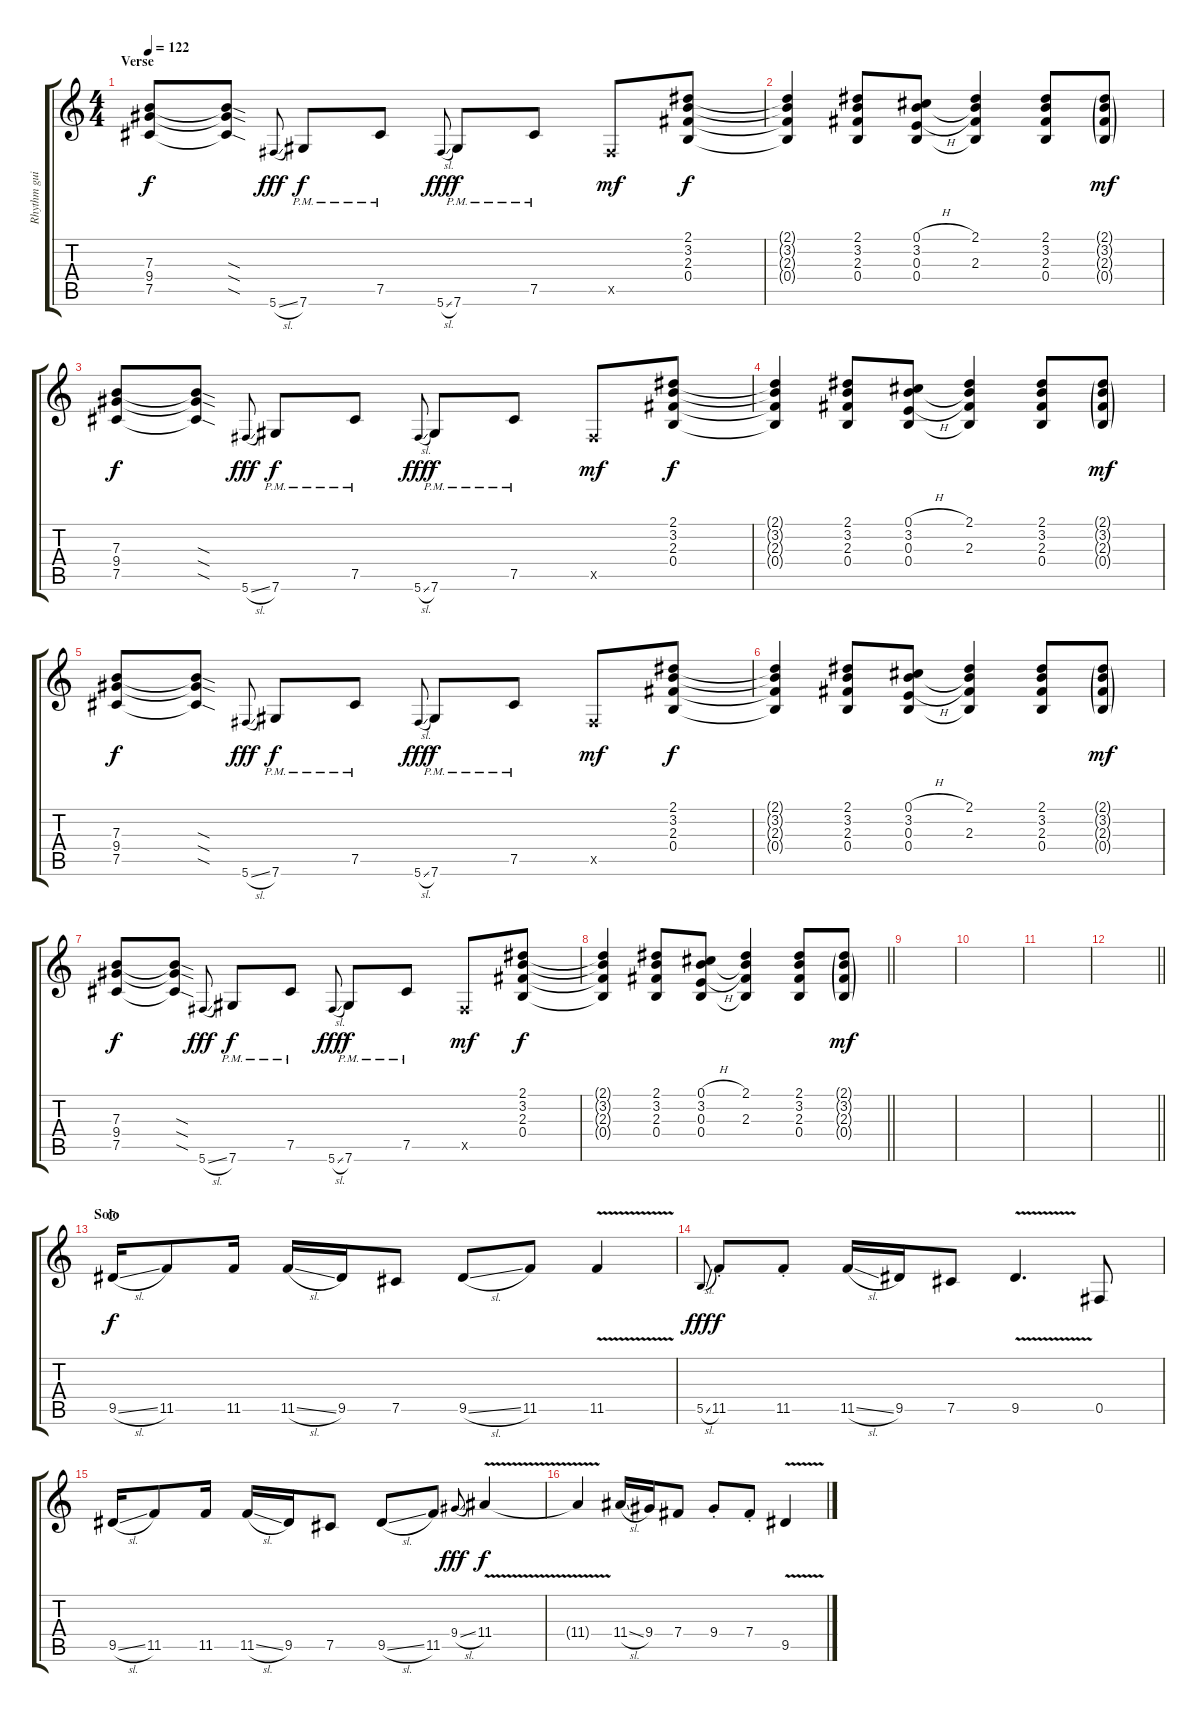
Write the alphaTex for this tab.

\track ("Rhythm guitar 2" "Rhythm gui") {instrument overdrivenguitar}
\staff {score tabs}
\tuning (Db4 Ab3 E3 B2 Gb2 Db2) {hide}
\ts (4 4)
\section ("" "Verse")
\tempo 122
\clef g2
\ks c
(7.3 9.4 7.5).8{dy f} (7.3{sod t} 9.4{sod t} 7.5{sod t}).8 5.6{sl}.8{gr onbeat dy fff} 7.6{pm}.8{dy f} 7.5{pm}.8 5.6{sl}.8{gr onbeat dy fff} 7.6{pm}.8{dy f} 7.5{pm}.8 0.5{x}.8{dy mf} (2.1 3.2 2.3 0.4).8{dy f} |
(2.1{t} 3.2{t} 2.3{t} 0.4{t}).4 (2.1 3.2 2.3 0.4).8 (0.1{h} 3.2 0.3{h} 0.4).8 (2.1 3.2{t} 2.3 0.4{t}).4 (2.1 3.2 2.3 0.4).8 (2.1{g} 3.2{g} 2.3{g} 0.4{g}).8{dy mf} |
(7.3 9.4 7.5).8{dy f} (7.3{sod t} 9.4{sod t} 7.5{sod t}).8 5.6{sl}.8{gr onbeat dy fff} 7.6{pm}.8{dy f} 7.5{pm}.8 5.6{sl}.8{gr onbeat dy fff} 7.6{pm}.8{dy f} 7.5{pm}.8 0.5{x}.8{dy mf} (2.1 3.2 2.3 0.4).8{dy f} |
(2.1{t} 3.2{t} 2.3{t} 0.4{t}).4 (2.1 3.2 2.3 0.4).8 (0.1{h} 3.2 0.3{h} 0.4).8 (2.1 3.2{t} 2.3 0.4{t}).4 (2.1 3.2 2.3 0.4).8 (2.1{g} 3.2{g} 2.3{g} 0.4{g}).8{dy mf} |
(7.3 9.4 7.5).8{dy f} (7.3{sod t} 9.4{sod t} 7.5{sod t}).8 5.6{sl}.8{gr onbeat dy fff} 7.6{pm}.8{dy f} 7.5{pm}.8 5.6{sl}.8{gr onbeat dy fff} 7.6{pm}.8{dy f} 7.5{pm}.8 0.5{x}.8{dy mf} (2.1 3.2 2.3 0.4).8{dy f} |
(2.1{t} 3.2{t} 2.3{t} 0.4{t}).4 (2.1 3.2 2.3 0.4).8 (0.1{h} 3.2 0.3{h} 0.4).8 (2.1 3.2{t} 2.3 0.4{t}).4 (2.1 3.2 2.3 0.4).8 (2.1{g} 3.2{g} 2.3{g} 0.4{g}).8{dy mf} |
(7.3 9.4 7.5).8{dy f} (7.3{sod t} 9.4{sod t} 7.5{sod t}).8 5.6{sl}.8{gr onbeat dy fff} 7.6{pm}.8{dy f} 7.5{pm}.8 5.6{sl}.8{gr onbeat dy fff} 7.6{pm}.8{dy f} 7.5{pm}.8 0.5{x}.8{dy mf} (2.1 3.2 2.3 0.4).8{dy f} |
\barLineRight lightlight
(2.1{t} 3.2{t} 2.3{t} 0.4{t}).4 (2.1 3.2 2.3 0.4).8 (0.1{h} 3.2 0.3{h} 0.4).8 (2.1 3.2{t} 2.3 0.4{t}).4 (2.1 3.2 2.3 0.4).8 (2.1{g} 3.2{g} 2.3{g} 0.4{g}).8{dy mf} |
\section ("" "")
|
|
|
\barLineRight lightlight
|
\section ("" "Solo")
9.5{sl}.16{dy f waho} 11.5.8 11.5.16 11.5{sl}.16 9.5.16 7.5.8 9.5{sl}.8 11.5.8 11.5{v}.4 |
5.5{sl}.8{gr onbeat dy fff} 11.5{st}.8{dy f} 11.5{st}.8 11.5{sl}.16 9.5.16 7.5.8 9.5{v}.4{d} 0.5.8 |
9.5{sl}.16 11.5.8 11.5.16 11.5{sl}.16 9.5.16 7.5.8 9.5{sl}.8 11.5.8 9.4{sl}.8{gr onbeat dy fff} 11.4{v}.4{dy f} |
11.4{t}.4 11.4{sl}.16 9.4.16 7.4.8 9.4{st}.8 7.4{st}.8 9.5{v}.4
